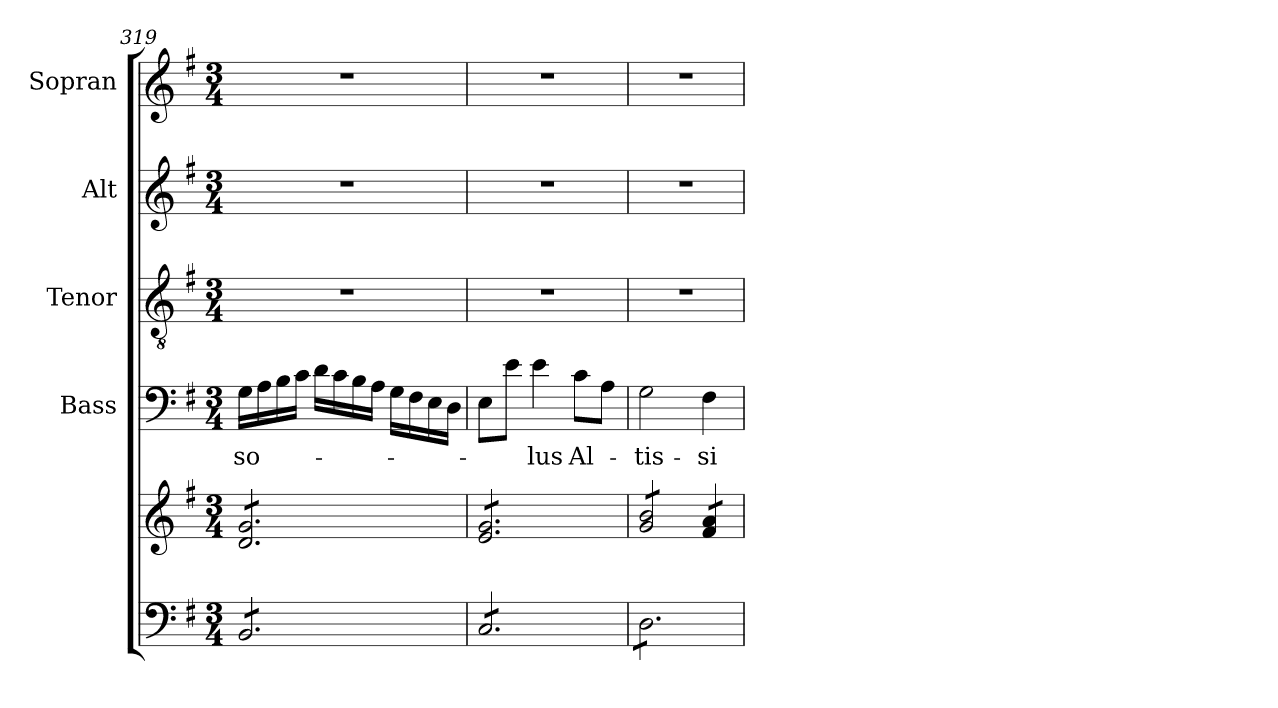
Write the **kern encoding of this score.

**kern	**kern	**kern	**text	**kern	**kern	**kern
*part5	*part5	*part4	*part4	*part3	*part2	*part1
*staff6	*staff5	*staff4	*staff4	*staff3	*staff2	*staff1
*	*	*I"Bass	*	*I"Tenor	*I"Alt	*I"Sopran
*	*	*I'B.	*	*I'T.	*I'A.	*I'S.
*clefF4	*clefG2	*clefF4	*	*clefGv2	*clefG2	*clefG2
*k[f#]	*k[f#]	*k[f#]	*	*k[f#]	*k[f#]	*k[f#]
*G:	*G:	*G:	*	*G:	*G:	*G:
*M3/4	*M3/4	*M3/4	*	*M3/4	*M3/4	*M3/4
=319	=319	=319	=319	=319	=319	=319
!	!	!	!LO:LY:b	!	!	!
*tremolo	*	*	*	*	*	*
*	*tremolo	*	*	*	*	*
8BB/L	8d/ 8g/L	16G\LL	so-	2.r	2.r	2.r
.	.	16A\	.	.	.	.
8BB/	8d/ 8g/	16B\	.	.	.	.
.	.	16c\JJ	.	.	.	.
8BB/	8d/ 8g/	16d\LL	.	.	.	.
.	.	16c\	.	.	.	.
8BB/	8d/ 8g/	16B\	.	.	.	.
.	.	16A\JJ	.	.	.	.
8BB/	8d/ 8g/	16G\LL	.	.	.	.
.	.	16F#\	.	.	.	.
8BB/J	8d/ 8g/J	16E\	.	.	.	.
.	.	16D\JJ	.	.	.	.
=320	=320	=320	=320	=320	=320	=320
8C/L	8e/ 8g/L	8E\L	.	2.r	2.r	2.r
8C/	8e/ 8g/	8e\J	.	.	.	.
!	!	!	!LO:LY:b	!	!	!
8C/	8e/ 8g/	4e\	-lus	.	.	.
8C/	8e/ 8g/	.	.	.	.	.
!	!	!	!LO:LY:b	!	!	!
8C/	8e/ 8g/	8c\L	Al-	.	.	.
8C/J	8e/ 8g/J	8A\J	.	.	.	.
=321	=321	=321	=321	=321	=321	=321
!	!	!	!LO:LY:b	!	!	!
8D\L	8g/ 8b/L	2G\	-tis-	2.r	2.r	2.r
8D\	8g/ 8b/	.	.	.	.	.
8D\	8g/ 8b/	.	.	.	.	.
8D\	8g/ 8b/J	.	.	.	.	.
!	!	!	!LO:LY:b	!	!	!
8D\	8f#/ 8a/L	4F#\	-si-	.	.	.
8D\J	8f#/ 8a/J	.	.	.	.	.
*	*Xtremolo	*	*	*	*	*
*Xtremolo	*	*	*	*	*	*
=	=	=	=	=	=	=
*-	*-	*-	*-	*-	*-	*-
